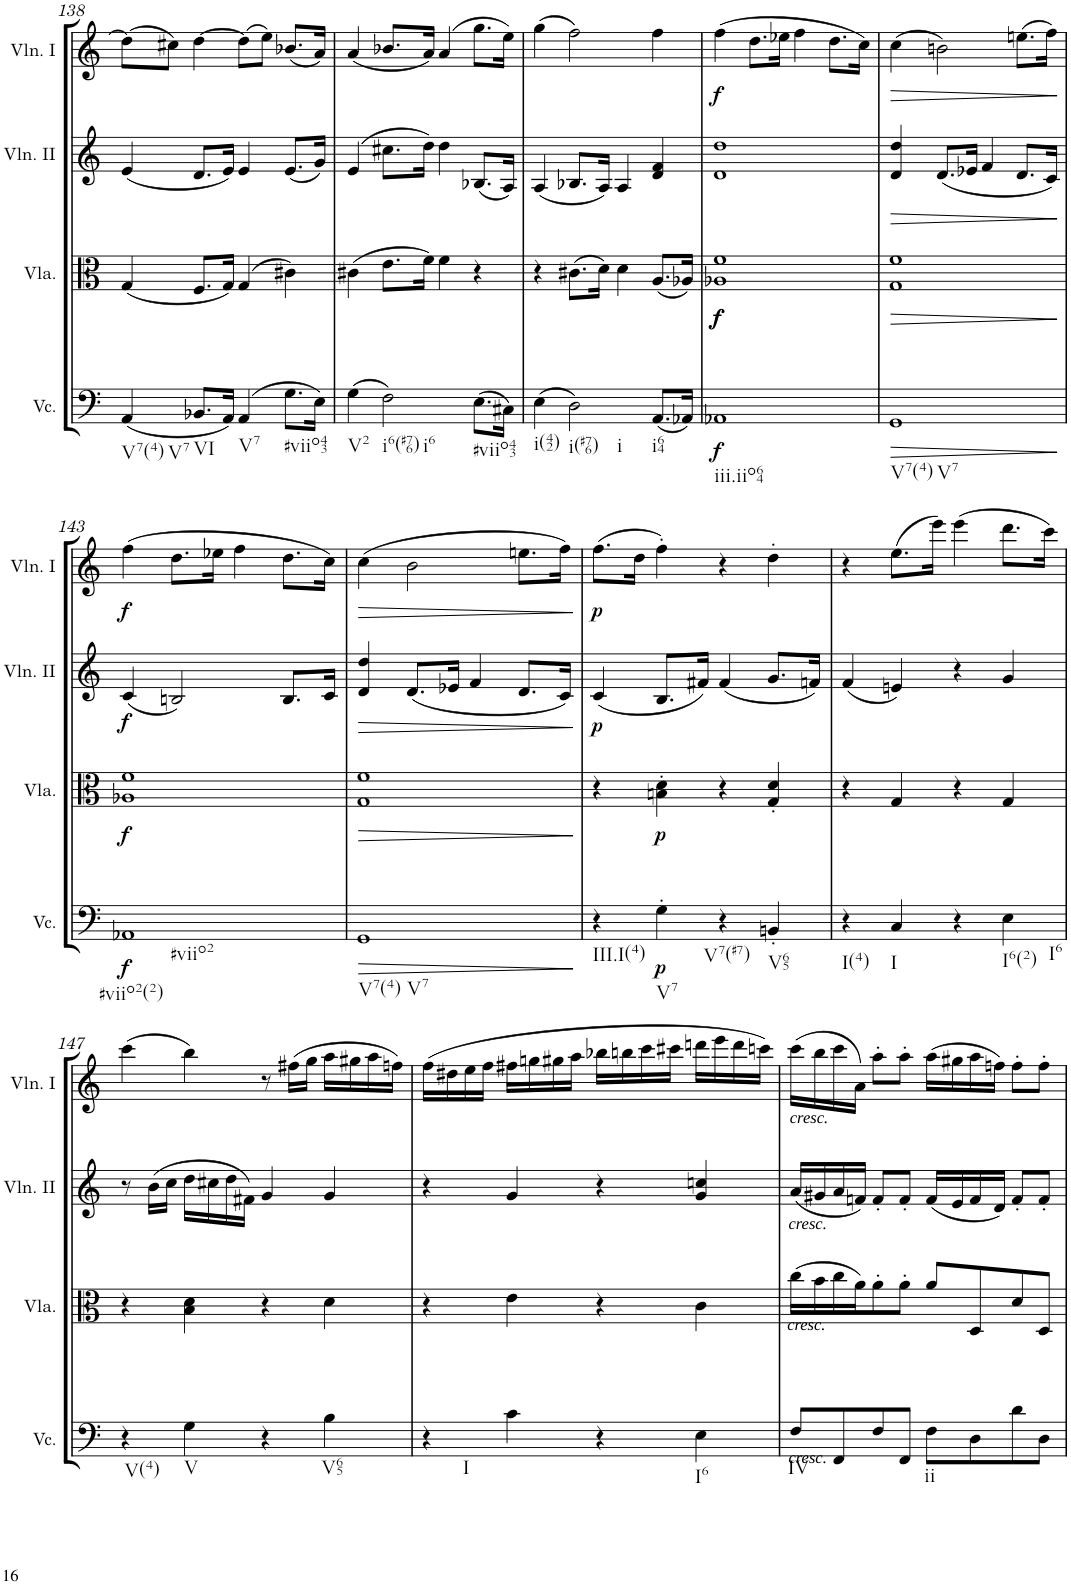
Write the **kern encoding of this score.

**kern	**dynam	**kern	**dynam	**kern	**dynam	**kern	**dynam
*part4	*part4	*part3	*part3	*part2	*part2	*part1	*part1
*staff4	*staff4	*staff3	*staff3	*staff2	*staff2	*staff1	*staff1
*I"Violoncello	*	*I"Viola	*	*I"Violin II	*	*I"Violin I	*
*I'Vc.	*	*I'Vla.	*	*I'Vln. II	*	*I'Vln. I	*
!!LO:PB:g=z
*clefG2	*	*clefC3	*	*clefG2	*	*clefG2	*
*k[]	*	*k[]	*	*k[]	*	*k[]	*
*M4/4	*	*M4/4	*	*M4/4	*	*M4/4	*
*met(c)	*	*met(c)	*	*met(c)	*	*met(c)	*
=138	=138	=138	=138	=138	=138	=138	=138
!LO:TX:b:t=V7(4)	!	!	!	!	!	!	!
!LO:TX:b:t=V7	!	!	!	!	!	!	!
(4AA/	.	(4G/	.	(4e/	.	(8dd\L]	.
.	.	.	.	.	.	8cc#X\J)	.
!LO:TX:b:t=VI	!	!	!	!	!	!	!
8.BB-X/L	.	8.F/L	.	8.d/L	.	[4dd\	.
16AA/Jk)	.	16G/Jk)	.	16e/Jk)	.	.	.
!LO:TX:b:t=V7	!	!	!	!	!	!	!
(4AA/	.	(4G/	.	4e/	.	(8dd\L]	.
.	.	.	.	.	.	8ee\J)	.
!LO:TX:b:t=#viio43	!	!	!	!	!	!	!
8.G\L	.	4c#X\)	.	(8.e/L	.	(8.b-X/L	.
16E\Jk)	.	.	.	16g/Jk)	.	16a/Jk)	.
=139	=139	=139	=139	=139	=139	=139	=139
!LO:TX:b:t=V2	!	!	!	!	!	!	!
(4G\	.	(4c#X\	.	(4e/	.	(4a/	.
!LO:TX:b:t=i6(#76)	!	!	!	!	!	!	!
!LO:TX:b:t=i6	!	!	!	!	!	!	!
2F\)	.	8.e\L	.	8.cc#X\L	.	8.b-X/L	.
.	.	16f\Jk)	.	16dd\Jk)	.	16a/Jk)	.
.	.	4f\	.	4dd\	.	(4a/	.
!LO:TX:b:t=#viio43	!	!	!	!	!	!	!
(8.E\L	.	4r	.	(8.B-X/L	.	8.gg\L	.
16C#X\Jk)	.	.	.	16A/Jk)	.	16ee\Jk)	.
=140	=140	=140	=140	=140	=140	=140	=140
!LO:TX:b:t=i(42)	!	!	!	!	!	!	!
(4E\	.	4r	.	(4A/	.	(4gg\	.
!LO:TX:b:t=i(#76)	!	!	!	!	!	!	!
!LO:TX:b:t=i	!	!	!	!	!	!	!
2D\)	.	(8.c#X\L	.	8.B-X/L	.	2ff\)	.
.	.	16d\Jk)	.	16A/Jk)	.	.	.
.	.	4d\	.	4A/	.	.	.
!LO:TX:b:t=i64	!	!	!	!	!	!	!
(8.AA/L	.	(8.A/L	.	4d/ 4f/	.	4ff\	.
16AA-X/Jk)	.	16A-X/Jk)	.	.	.	.	.
=141	=141	=141	=141	=141	=141	=141	=141
!LO:TX:b:t=iii.iio64	!	!	!	!	!	!	!
!	!LO:DY:b	!	!LO:DY:b	!	!	!	!
!	!	!	!LO:DY:n=1:b	!	!	!	!LO:DY:b
1AA-X	f	1A-X 1f	f f	1d 1dd	.	(4ff\	f
.	.	.	.	.	.	8.dd\L	.
.	.	.	.	.	.	16ee-X\Jk	.
.	.	.	.	.	.	4ff\	.
.	.	.	.	.	.	8.dd\L	.
.	.	.	.	.	.	16cc\Jk)	.
=142	=142	=142	=142	=142	=142	=142	=142
!LO:TX:b:t=V7(4)	!	!	!	!	!	!	!
!LO:TX:b:t=V7	!	!	!	!	!	!	!
!	!LO:HP:b	!	!LO:HP:b	!	!LO:HP:b	!	!LO:HP:b
1GG	>	1G 1f	>	4d/ 4dd/	>	(4cc\	>
.	.	.	.	(8.d/L	.	2bn\)	.
.	.	.	.	16e-X/Jk	.	.	.
.	.	.	.	4f/	.	.	.
.	.	.	.	8.d/L	.	(8.een\L	.
.	.	.	.	16c/Jk)	.	16ff\Jk)	.
.	]	.	]	.	]	.	]
!!LO:LB:g=z
=143	=143	=143	=143	=143	=143	=143	=143
!LO:TX:b:t=#viio2(2)	!	!	!	!	!	!	!
!LO:TX:b:t=#viio2	!	!	!	!	!	!	!
!	!LO:DY:b	!	!LO:DY:b	!	!LO:DY:b	!	!LO:DY:b
1AA-X	f	1A-X 1f	f	(4c/	f	(4ff\	f
.	.	.	.	2Bn/)	.	8.dd\L	.
.	.	.	.	.	.	16ee-X\Jk	.
.	.	.	.	.	.	4ff\	.
.	.	.	.	8.B/L	.	8.dd\L	.
.	.	.	.	16c/Jk	.	16cc\Jk)	.
=144	=144	=144	=144	=144	=144	=144	=144
!LO:TX:b:t=V7(4)	!	!	!	!	!	!	!
!LO:TX:b:t=V7	!	!	!	!	!	!	!
!	!LO:HP:b	!	!LO:HP:b	!	!LO:HP:b	!	!LO:HP:b
1GG	>	1G 1f	>	4d/ 4dd/	>	(4cc\	>
.	.	.	.	(8.d/L	.	2b\	.
.	.	.	.	16e-X/Jk	.	.	.
.	.	.	.	4f/	.	.	.
.	.	.	.	8.d/L	.	8.een\L	.
.	.	.	.	16c/Jk)	.	16ff\Jk)	.
.	]	.	]	.	]	.	]
=145	=145	=145	=145	=145	=145	=145	=145
!LO:TX:b:t=III.I(4)	!	!	!	!	!	!	!
!	!	!	!	!	!LO:DY:b	!	!LO:DY:b
4r	.	4r	.	(4c/	p	(8.ff\L	p
.	.	.	.	.	.	16dd\Jk	.
!LO:TX:b:t=V7	!	!	!	!	!	!	!
!	!LO:DY:b	!	!LO:DY:b	!	!	!	!
4G'\	p	4Bn\' 4d\'	p	8.B/L	.	4ff'\)	.
.	.	.	.	16f#X/Jk)	.	.	.
!LO:TX:b:t=V7(#7)	!	!	!	!	!	!	!
4r	.	4r	.	(4f#/	.	4r	.
!LO:TX:b:t=V65	!	!	!	!	!	!	!
4BBn'/	.	4G/' 4d/'	.	8.g/L	.	4dd'\	.
.	.	.	.	16fn/Jk)	.	.	.
=146	=146	=146	=146	=146	=146	=146	=146
!LO:TX:b:t=I(4)	!	!	!	!	!	!	!
4r	.	4r	.	(4f/	.	4r	.
!LO:TX:b:t=I	!	!	!	!	!	!	!
4C/	.	4G/	.	4en/)	.	(8.ee\L	.
.	.	.	.	.	.	16eee\Jk)	.
4r	.	4r	.	4r	.	(4eee\	.
!LO:TX:b:t=I6(2)	!	!	!	!	!	!	!
!LO:TX:b:t=I6	!	!	!	!	!	!	!
4E\	.	4G/	.	4g/	.	8.ddd\L	.
.	.	.	.	.	.	16ccc\Jk)	.
!!LO:LB:g=z
=147	=147	=147	=147	=147	=147	=147	=147
!LO:TX:b:t=V(4)	!	!	!	!	!	!	!
4r	.	4r	.	8r	.	(4ccc\	.
.	.	.	.	(16b\LL	.	.	.
.	.	.	.	16cc\JJ	.	.	.
!LO:TX:b:t=V	!	!	!	!	!	!	!
4G\	.	4B\ 4d\	.	16dd\LL	.	4bb\)	.
.	.	.	.	16cc#X\	.	.	.
.	.	.	.	16dd\	.	.	.
.	.	.	.	16f#X\JJ)	.	.	.
4r	.	4r	.	4g/	.	8r	.
.	.	.	.	.	.	(16ff#X\LL	.
.	.	.	.	.	.	16gg\JJ	.
!LO:TX:b:t=V65	!	!	!	!	!	!	!
4B\	.	4d\	.	4g/	.	16aa\LL	.
.	.	.	.	.	.	16gg#X\	.
.	.	.	.	.	.	16aa\	.
.	.	.	.	.	.	16ffn\JJ)	.
=148	=148	=148	=148	=148	=148	=148	=148
!LO:TX:b:t=I	!	!	!	!	!	!	!
4r	.	4r	.	4r	.	(16ff\LL	.
.	.	.	.	.	.	16dd#X\	.
.	.	.	.	.	.	16ee\	.
.	.	.	.	.	.	16ff\JJ	.
4c\	.	4e\	.	4g/	.	16ff#X\LL	.
.	.	.	.	.	.	16ggn\	.
.	.	.	.	.	.	16gg#X\	.
.	.	.	.	.	.	16aa\JJ	.
4r	.	4r	.	4r	.	16bb-X\LL	.
.	.	.	.	.	.	16bbn\	.
.	.	.	.	.	.	16ccc\	.
.	.	.	.	.	.	16ccc#X\JJ	.
!LO:TX:b:t=I6	!	!	!	!	!	!	!
4E\	.	4c\	.	4g/ 4ccn/	.	16dddn\LL	.
.	.	.	.	.	.	16eee\	.
.	.	.	.	.	.	16ddd\	.
.	.	.	.	.	.	16cccn\JJ)	.
=149	=149	=149	=149	=149	=149	=149	=149
!	!	!	!	!	!	!LO:TX:b:i:t=cresc.	!
!	!	!	!	!LO:TX:b:i:t=cresc.	!	!	!
!	!	!LO:TX:a:i:t=cresc.	!	!	!	!	!
!LO:TX:a:i:t=cresc.	!	!	!	!	!	!	!
!LO:TX:b:t=IV	!	!	!	!	!	!	!
8F/L	.	(16cc\LL	.	(16a/LL	.	(16ccc\LL	.
.	.	16b\	.	16g#X/	.	16bb\	.
8FF/	.	16cc\	.	16a/	.	16ccc\	.
.	.	16a\J)	.	16fn/JJ)	.	16a\JJ)	.
8F/	.	8a'\	.	8f'/L	.	8aa'\L	.
8FF/J	.	8a'\J	.	8f'/J	.	8aa'\J	.
!LO:TX:b:t=ii	!	!	!	!	!	!	!
8F\L	.	8a/L	.	(16f/LL	.	(16aa\LL	.
.	.	.	.	16e/	.	16gg#X\	.
8D\	.	8D/	.	16f/	.	16aa\	.
.	.	.	.	16d/JJ)	.	16ffn\JJ)	.
8d\	.	8d/	.	8f'/L	.	8ff'\L	.
8D\J	.	8D/J	.	8f'/J	.	8ff'\J	.
=	=	=	=	=	=	=	=
*-	*-	*-	*-	*-	*-	*-	*-
